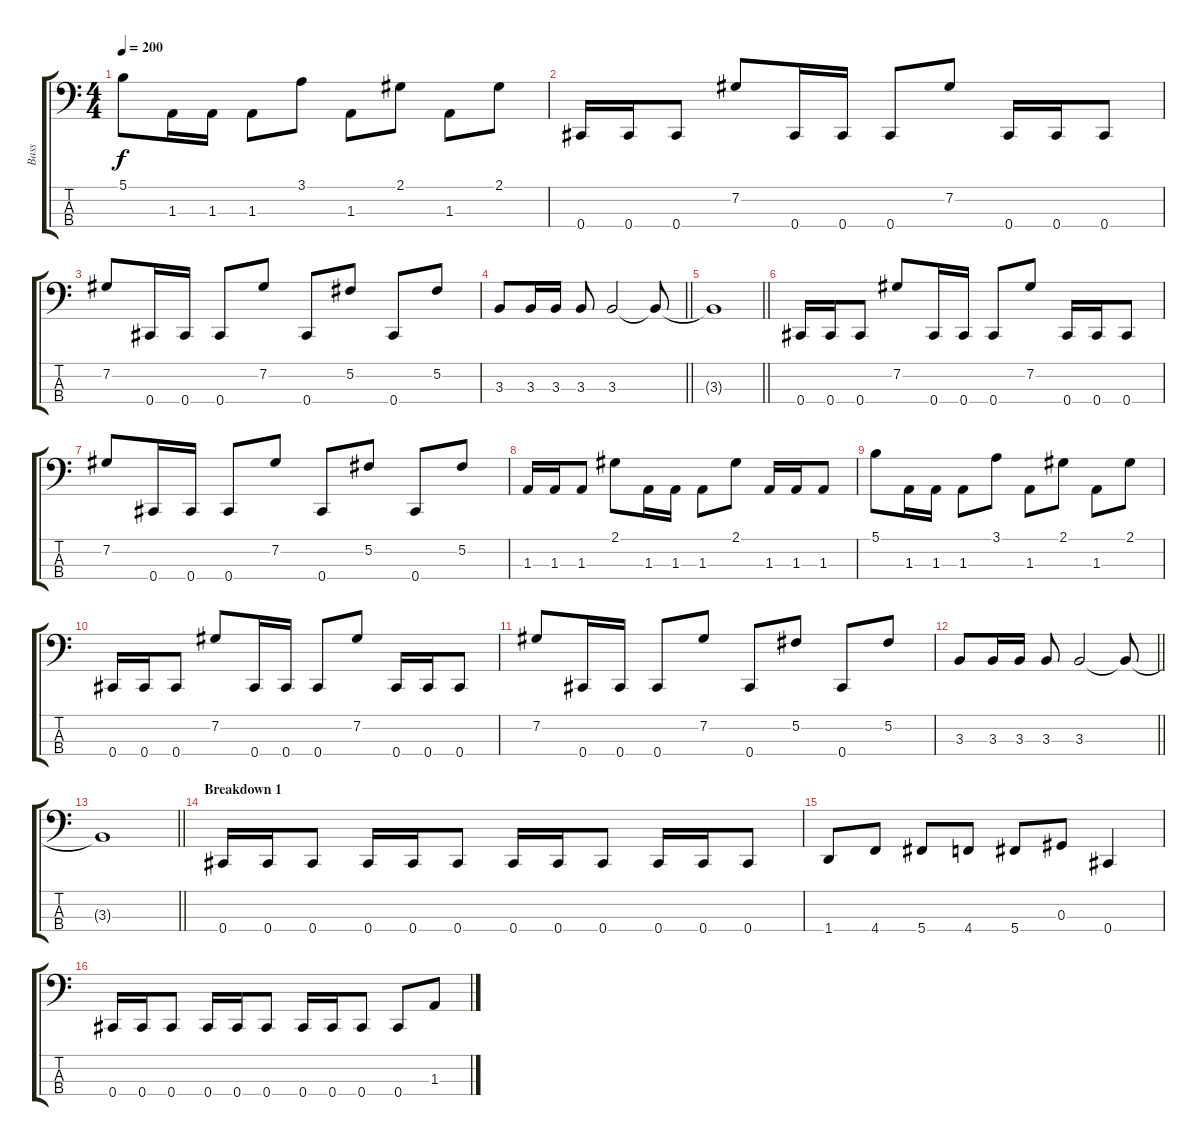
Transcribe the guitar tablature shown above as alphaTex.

\track ("Bass" "Bass") {instrument electricbassfinger}
\staff {score tabs}
\tuning (Gb2 Db2 Ab1 Db1) {hide}
\ts (4 4)
\tempo 200
\clef f4
\ks c
5.1.8{dy f} 1.3.16 1.3.16 1.3.8 3.1.8 1.3.8 2.1.8 1.3.8 2.1.8 |
0.4.16 0.4.16 0.4.8 7.2.8 0.4.16 0.4.16 0.4.8 7.2.8 0.4.16 0.4.16 0.4.8 |
7.2.8 0.4.16 0.4.16 0.4.8 7.2.8 0.4.8 5.2.8 0.4.8 5.2.8 |
\barLineRight lightlight
3.3.8 3.3.16 3.3.16 3.3.8 3.3.2 3.3{t}.8 |
\barLineRight lightlight
3.3{t}.1 |
0.4.16 0.4.16 0.4.8 7.2.8 0.4.16 0.4.16 0.4.8 7.2.8 0.4.16 0.4.16 0.4.8 |
7.2.8 0.4.16 0.4.16 0.4.8 7.2.8 0.4.8 5.2.8 0.4.8 5.2.8 |
1.3.16 1.3.16 1.3.8 2.1.8 1.3.16 1.3.16 1.3.8 2.1.8 1.3.16 1.3.16 1.3.8 |
5.1.8 1.3.16 1.3.16 1.3.8 3.1.8 1.3.8 2.1.8 1.3.8 2.1.8 |
0.4.16 0.4.16 0.4.8 7.2.8 0.4.16 0.4.16 0.4.8 7.2.8 0.4.16 0.4.16 0.4.8 |
7.2.8 0.4.16 0.4.16 0.4.8 7.2.8 0.4.8 5.2.8 0.4.8 5.2.8 |
\barLineRight lightlight
3.3.8 3.3.16 3.3.16 3.3.8 3.3.2 3.3{t}.8 |
\barLineRight lightlight
3.3{t}.1 |
\section ("" "Breakdown 1")
0.4.16 0.4.16 0.4.8 0.4.16 0.4.16 0.4.8 0.4.16 0.4.16 0.4.8 0.4.16 0.4.16 0.4.8 |
1.4.8 4.4.8 5.4.8 4.4.8 5.4.8 0.3.8 0.4.4 |
0.4.16 0.4.16 0.4.8 0.4.16 0.4.16 0.4.8 0.4.16 0.4.16 0.4.8 0.4.8 1.3.8
